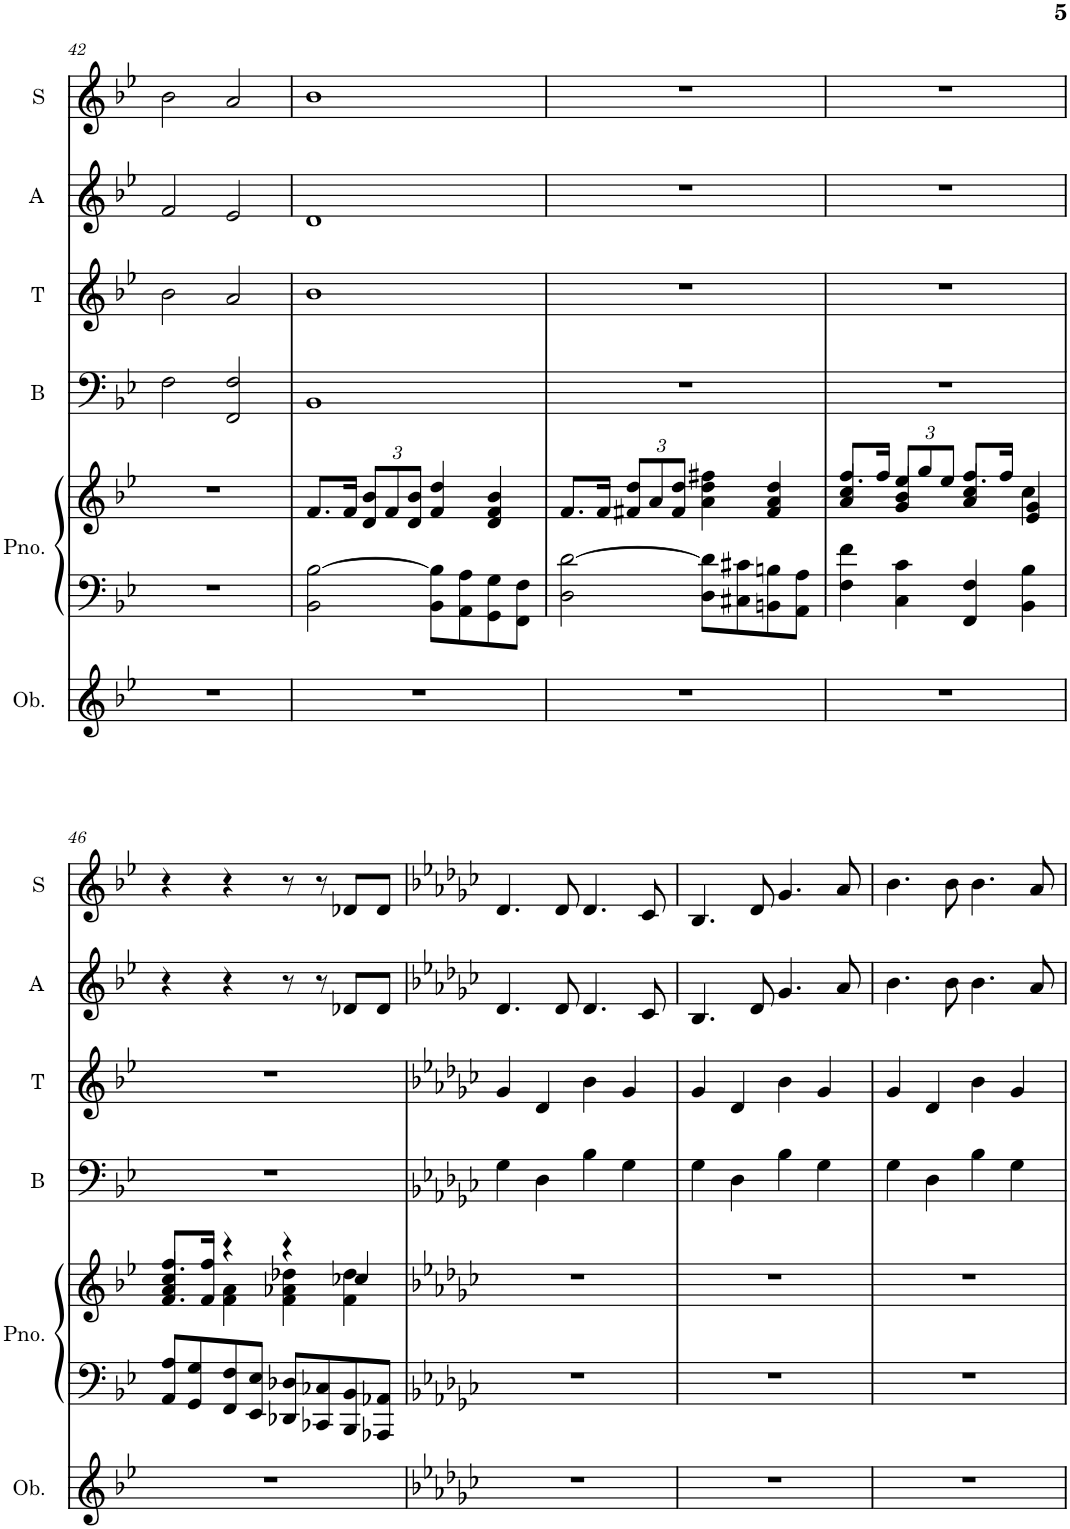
**kern	**kern	**kern	**kern	**kern	**kern	**kern
*part6	*part5	*part5	*part4	*part3	*part2	*part1
*staff7	*staff6	*staff5	*staff4	*staff3	*staff2	*staff1
*I"Oboe	*I"Piano	*	*I"Bass	*I"Tenor	*I"Alto	*I"Soprano
*I'Ob.	*I'Pno.	*	*I'B	*I'T	*I'A	*I'S
!!LO:PB:g=z
*clefG2	*clefF4	*clefG2	*clefF4	*clefG2	*clefG2	*clefG2
*k[b-e-]	*k[b-e-]	*k[b-e-]	*k[b-e-]	*k[b-e-]	*k[b-e-]	*k[b-e-]
*M4/4	*M4/4	*M4/4	*M4/4	*M4/4	*M4/4	*M4/4
=42	=42	=42	=42	=42	=42	=42
1r	1r	1r	2F\	2b-\	2f/	2b-\
.	.	.	2FF/ 2F/	2a/	2e-/	2a/
=43	=43	=43	=43	=43	=43	=43
1r	2BB-\ [2B-\	8.f/L	1BB-	1b-	1d	1b-
.	.	16f/Jk	.	.	.	.
*	*	*Xbrackettup	*	*	*	*
.	.	12d/ 12b-/L	.	.	.	.
.	.	12f/	.	.	.	.
.	.	12d/ 12b-/J	.	.	.	.
.	8BB-\ 8B-\]L	4f/ 4dd/	.	.	.	.
.	8AA\ 8A\	.	.	.	.	.
.	8GG\ 8G\	4d/ 4f/ 4b-/	.	.	.	.
.	8FF\ 8F\J	.	.	.	.	.
=44	=44	=44	=44	=44	=44	=44
1r	2D\ [2d\	8.f/L	1r	1r	1r	1r
.	.	16f/Jk	.	.	.	.
.	.	12f#X/ 12dd/L	.	.	.	.
.	.	12a/	.	.	.	.
.	.	12f#/ 12dd/J	.	.	.	.
.	8D\ 8d\]L	4a\ 4dd\ 4ff#X\	.	.	.	.
.	8C#X\ 8c#X\	.	.	.	.	.
.	8BBn\ 8Bn\	4f#/ 4a/ 4dd/	.	.	.	.
.	8AA\ 8A\J	.	.	.	.	.
=45	=45	=45	=45	=45	=45	=45
*	*	*^	*	*	*	*
1r	4F\ 4f\	4a/ 4cc/	8.ff/L	1r	1r	1r	1r
.	.	.	16ff/Jk	.	.	.	.
.	4C\ 4c\	4g/ 4b-/	12ee-/L	.	.	.	.
.	.	.	12gg/	.	.	.	.
.	.	.	12ee-/J	.	.	.	.
.	4FF/ 4F/	4a/ 4cc/	8.ff/L	.	.	.	.
.	.	.	16ff/Jk	.	.	.	.
.	4BB-\ 4B-\	4e-/ 4g/	4cc\	.	.	.	.
!!LO:LB:g=z
=46	=46	=46	=46	=46	=46	=46	=46
1r	8AA/ 8A/L	4a/ 4cc/	8.f/ 8.ff/L	1r	1r	4r	4r
.	8GG/ 8G/	.	.	.	.	.	.
.	.	.	16f/ 16ff/Jk	.	.	.	.
.	8FF/ 8F/	4r	4f\ 4a\	.	.	4r	4r
.	8EE-/ 8E-/J	.	.	.	.	.	.
.	8DD-X/ 8D-X/L	4r	4f\ 4a-X\ 4dd-X\	.	.	8r	8r
.	8CC-X/ 8C-X/	.	.	.	.	8r	8r
.	8BBB-/ 8BB-/	4cc-X/	4f\ 4dd-\	.	.	8d-X/L	8d-X/L
.	8AAA-X/ 8AA-X/J	.	.	.	.	8d-/J	8d-/J
*	*	*v	*v	*	*	*	*
=47	=47	=47	=47	=47	=47	=47
*k[b-e-a-d-g-c-]	*k[b-e-a-d-g-c-]	*k[b-e-a-d-g-c-]	*k[b-e-a-d-g-c-]	*k[b-e-a-d-g-c-]	*k[b-e-a-d-g-c-]	*k[b-e-a-d-g-c-]
1r	1r	1r	4G-\	4g-/	4.d-/	4.d-/
.	.	.	4D-\	4d-/	.	.
.	.	.	.	.	8d-/	8d-/
.	.	.	4B-\	4b-\	4.d-/	4.d-/
.	.	.	4G-\	4g-/	.	.
.	.	.	.	.	8c-/	8c-/
=48	=48	=48	=48	=48	=48	=48
1r	1r	1r	4G-\	4g-/	4.B-/	4.B-/
.	.	.	4D-\	4d-/	.	.
.	.	.	.	.	8d-/	8d-/
.	.	.	4B-\	4b-\	4.g-/	4.g-/
.	.	.	4G-\	4g-/	.	.
.	.	.	.	.	8a-/	8a-/
=49	=49	=49	=49	=49	=49	=49
1r	1r	1r	4G-\	4g-/	4.b-\	4.b-\
.	.	.	4D-\	4d-/	.	.
.	.	.	.	.	8b-\	8b-\
.	.	.	4B-\	4b-\	4.b-\	4.b-\
.	.	.	4G-\	4g-/	.	.
.	.	.	.	.	8a-/	8a-/
=	=	=	=	=	=	=
*-	*-	*-	*-	*-	*-	*-
